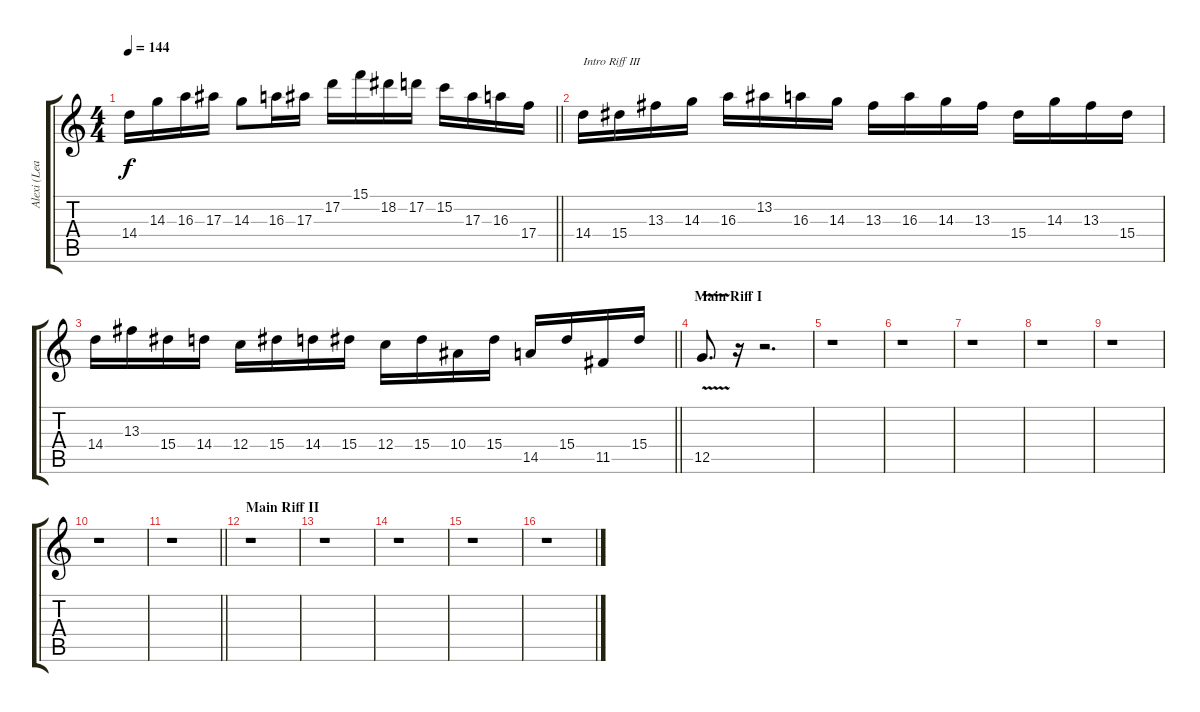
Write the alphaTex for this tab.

\track ("Alexi (Lead Guitar)" "Alexi (Lea") {instrument distortionguitar}
\staff {score tabs}
\tuning (D4 A3 F3 C3 G2 D2) {hide}
\ts (4 4)
\tempo 144
\clef g2
\barLineRight lightlight
\ks c
14.4.16{dy f} 14.3.16 16.3.16 17.3.16 14.3.8 16.3.16 17.3.16 17.2.16 15.1.16 18.2.16 17.2.16 15.2.16 17.3.16 16.3.16 17.4.16 |
14.4.16{txt "Intro Riff III"} 15.4.16 13.3.16 14.3.16 16.3.16 13.2.16 16.3.16 14.3.16 13.3.16 16.3.16 14.3.16 13.3.16 15.4.16 14.3.16 13.3.16 15.4.16 |
\barLineRight lightlight
14.4.16 13.3.16 15.4.16 14.4.16 12.4.16 15.4.16 14.4.16 15.4.16 12.4.16 15.4.16 10.4.16 15.4.16 14.5.16 15.4.16 11.5.16 15.4.16 |
\section ("" "Main Riff I")
12.5{v}.8{d} r.16 r.2{d} |
r.1 |
r.1 |
r.1 |
r.1 |
r.1 |
r.1 |
\barLineRight lightlight
r.1 |
\section ("" "Main Riff II")
r.1 |
r.1 |
r.1 |
r.1 |
r.1
